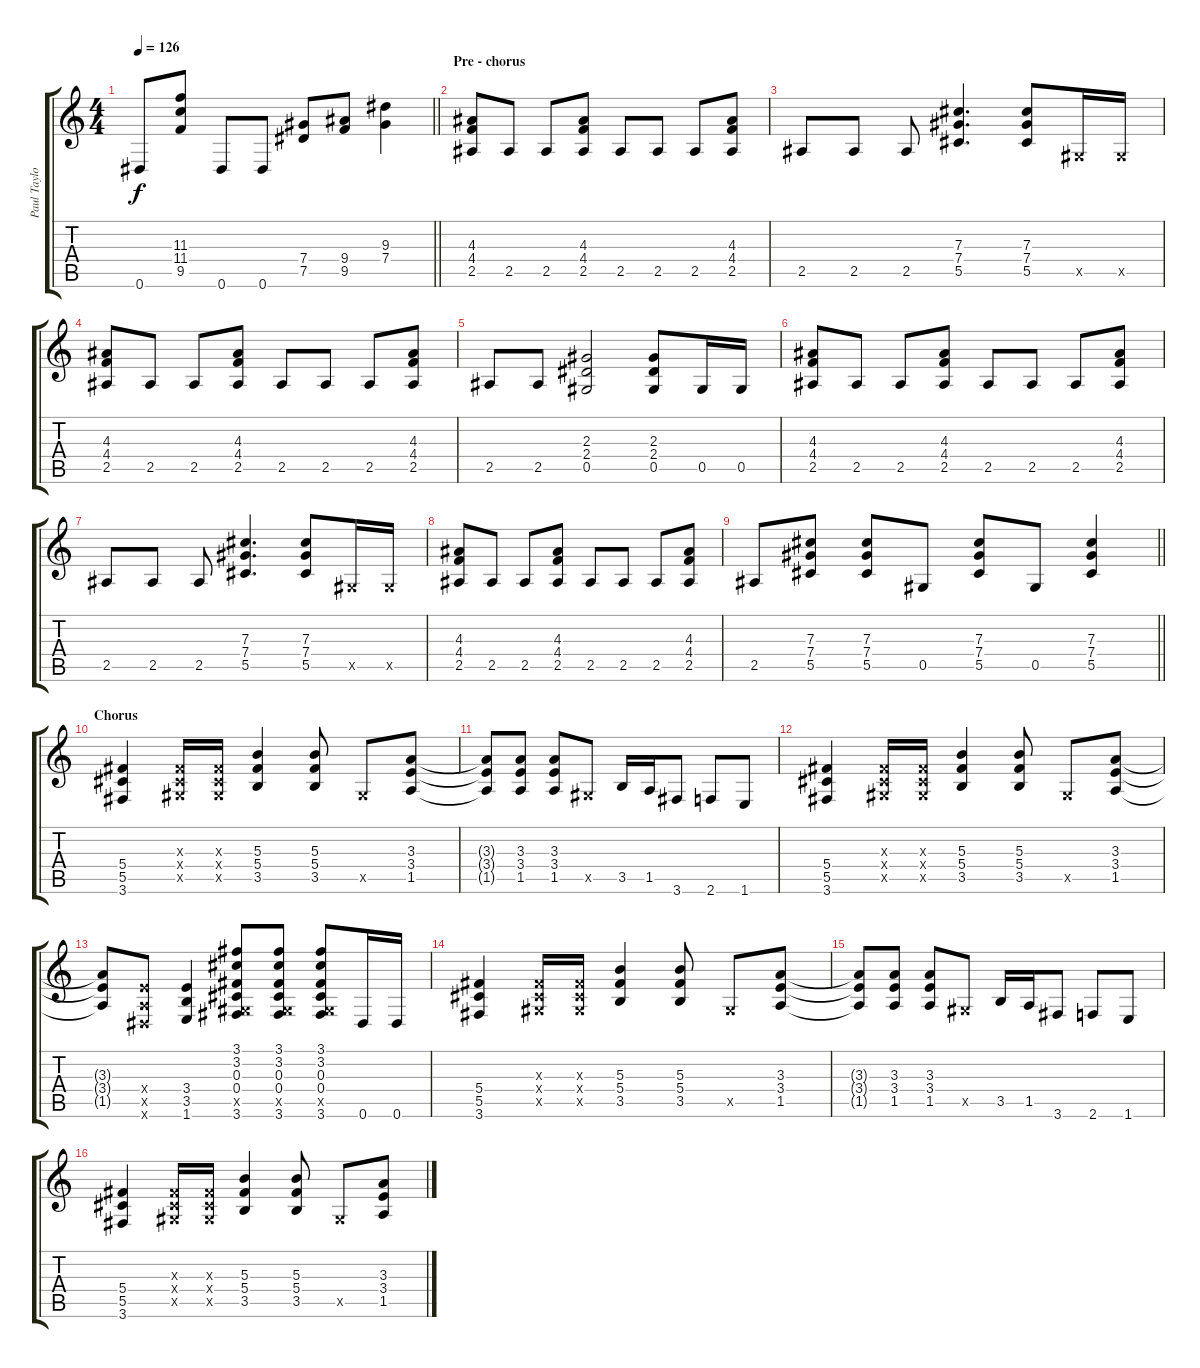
\track ("Paul Taylor" "Paul Taylo") {instrument distortionguitar}
\staff {score tabs}
\tuning (Eb4 Bb3 Gb3 Db3 Ab2 Eb2) {hide}
\ts (4 4)
\tempo 126
\clef g2
\barLineRight lightlight
\ks c
0.6.8{dy f} (11.3 11.4 9.5).8 0.6.8 0.6.8 (7.4 7.5).8 (9.4 9.5).8 (9.3 7.4).4 |
\section ("" "Pre - chorus")
(4.3 4.4 2.5).8 2.5.8 2.5.8 (4.3 4.4 2.5).8 2.5.8 2.5.8 2.5.8 (4.3 4.4 2.5).8 |
2.5.8 2.5.8 2.5.8 (7.3 7.4 5.5).4{d} (7.3 7.4 5.5).8 0.5{x}.16 0.5{x}.16 |
(4.3 4.4 2.5).8 2.5.8 2.5.8 (4.3 4.4 2.5).8 2.5.8 2.5.8 2.5.8 (4.3 4.4 2.5).8 |
2.5.8 2.5.8 (2.3 2.4 0.5).2 (2.3 2.4 0.5).8 0.5.16 0.5.16 |
(4.3 4.4 2.5).8 2.5.8 2.5.8 (4.3 4.4 2.5).8 2.5.8 2.5.8 2.5.8 (4.3 4.4 2.5).8 |
2.5.8 2.5.8 2.5.8 (7.3 7.4 5.5).4{d} (7.3 7.4 5.5).8 0.5{x}.16 0.5{x}.16 |
(4.3 4.4 2.5).8 2.5.8 2.5.8 (4.3 4.4 2.5).8 2.5.8 2.5.8 2.5.8 (4.3 4.4 2.5).8 |
\barLineRight lightlight
2.5.8 (7.3 7.4 5.5).8 (7.3 7.4 5.5).8 0.5.8 (7.3 7.4 5.5).8 0.5.8 (7.3 7.4 5.5).4 |
\section ("" "Chorus")
(5.4 5.5 3.6).4 (0.3{x} 0.4{x} 0.5{x}).16 (0.3{x} 0.4{x} 0.5{x}).16 (5.3 5.4 3.5).4 (5.3 5.4 3.5).8 0.5{x}.8 (3.3 3.4 1.5).8 |
(3.3{t} 3.4{t} 1.5{t}).8 (3.3 3.4 1.5).8 (3.3 3.4 1.5).8 0.5{x}.8 3.5.16 1.5.16 3.6.8 2.6.8 1.6.8 |
(5.4 5.5 3.6).4 (0.3{x} 0.4{x} 0.5{x}).16 (0.3{x} 0.4{x} 0.5{x}).16 (5.3 5.4 3.5).4 (5.3 5.4 3.5).8 0.5{x}.8 (3.3 3.4 1.5).8 |
(3.3{t} 3.4{t} 1.5{t}).8 (3.4{x} 1.5{x} 0.6{x}).8 (3.4 3.5 1.6).4 (3.1 3.2 0.3 0.4 0.5{x} 3.6).8 (3.1 3.2 0.3 0.4 0.5{x} 3.6).8 (3.1 3.2 0.3 0.4 0.5{x} 3.6).8 0.6.16 0.6.16 |
(5.4 5.5 3.6).4 (0.3{x} 0.4{x} 0.5{x}).16 (0.3{x} 0.4{x} 0.5{x}).16 (5.3 5.4 3.5).4 (5.3 5.4 3.5).8 0.5{x}.8 (3.3 3.4 1.5).8 |
(3.3{t} 3.4{t} 1.5{t}).8 (3.3 3.4 1.5).8 (3.3 3.4 1.5).8 0.5{x}.8 3.5.16 1.5.16 3.6.8 2.6.8 1.6.8 |
(5.4 5.5 3.6).4 (0.3{x} 0.4{x} 0.5{x}).16 (0.3{x} 0.4{x} 0.5{x}).16 (5.3 5.4 3.5).4 (5.3 5.4 3.5).8 0.5{x}.8 (3.3 3.4 1.5).8
